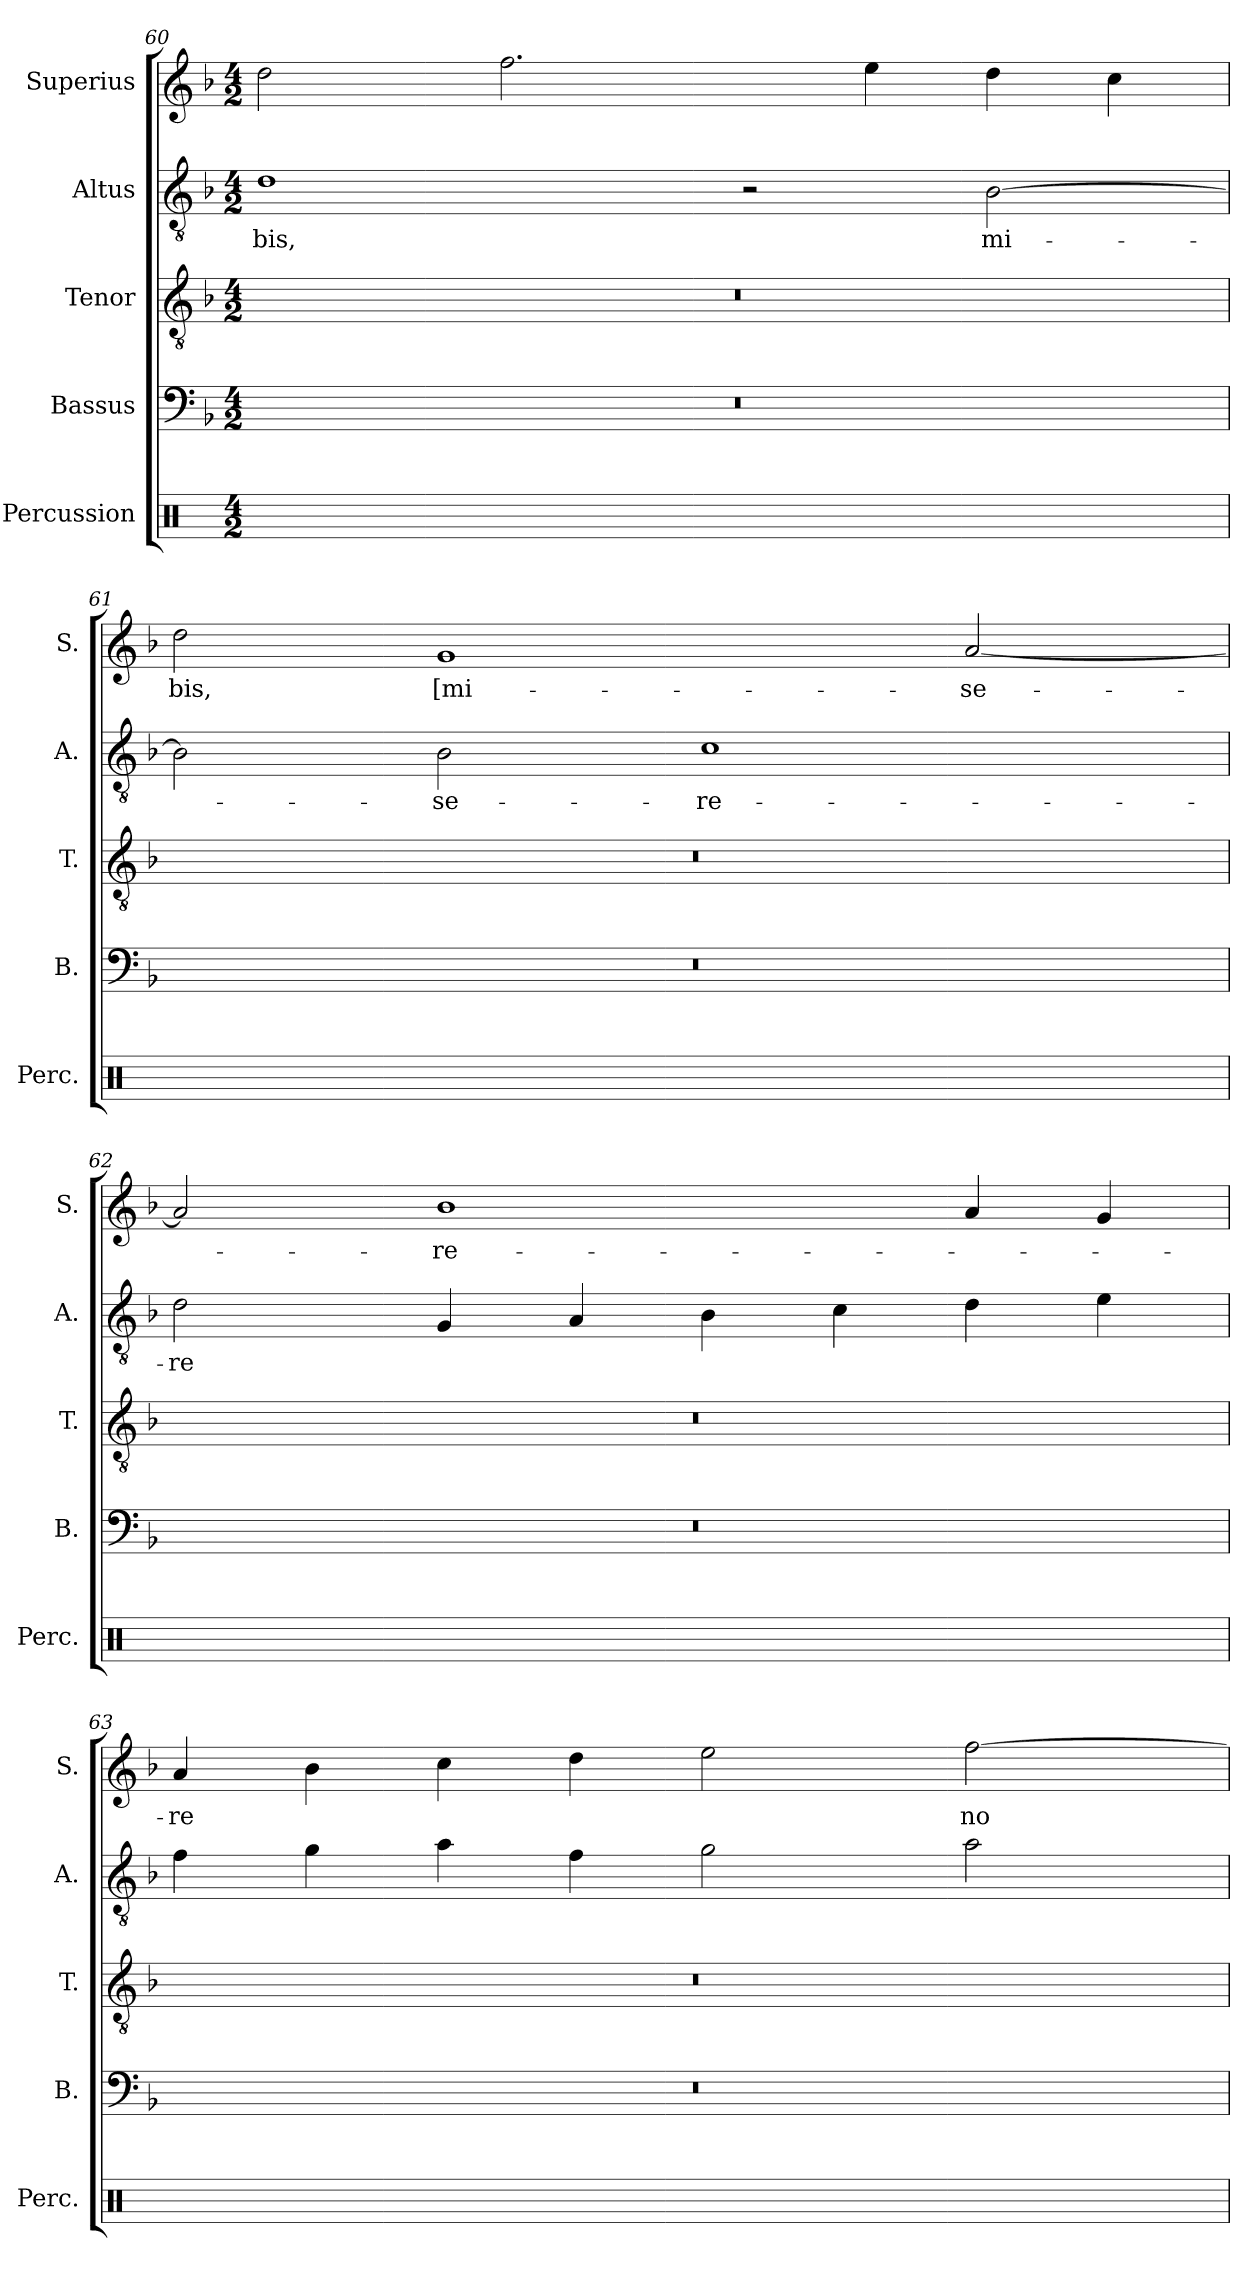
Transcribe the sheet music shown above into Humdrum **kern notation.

**kern	**kern	**kern	**kern	**text	**kern	**text
*part5	*part4	*part3	*part2	*part2	*part1	*part1
*staff5	*staff4	*staff3	*staff2	*staff2	*staff1	*staff1
*I"Percussion	*I"Bassus	*I"Tenor	*I"Altus	*	*I"Superius	*
*I'Perc.	*I'B.	*I'T.	*I'A.	*	*I'S.	*
*clefX	*clefF4	*clefGv2	*clefGv2	*	*clefG2	*
*	*	*ITrd7c12	*ITrd7c12	*	*	*
*k[]	*k[b-]	*k[b-]	*k[b-]	*	*k[b-]	*
*C:	*F:	*F:	*F:	*	*F:	*
*M4/2	*M4/2	*M4/2	*M4/2	*	*M4/2	*
=60	=60	=60	=60	=60	=60	=60
!	!LO:N:vis=1	!LO:N:vis=1	!	!	!	!
!	!	!	!	!LO:LY:b:color=#000000	!	!
16Rei/LLyy	0r	0r	1Di	-bis,	2ddi\	.
16Rei/yy	.	.	.	.	.	.
16Rei/yy	.	.	.	.	.	.
16Rei/JJyy	.	.	.	.	.	.
16Rei/LLyy	.	.	.	.	.	.
16Rei/yy	.	.	.	.	.	.
16Rei/yy	.	.	.	.	.	.
16Rei/JJyy	.	.	.	.	.	.
16Rei/LLyy	.	.	.	.	2.ffi\	.
16Rei/yy	.	.	.	.	.	.
16Rei/yy	.	.	.	.	.	.
16Rei/JJyy	.	.	.	.	.	.
16Rei/LLyy	.	.	.	.	.	.
16Rei/yy	.	.	.	.	.	.
16Rei/yy	.	.	.	.	.	.
16Rei/JJyy	.	.	.	.	.	.
16Rei/LLyy	.	.	2r	.	.	.
16Rei/yy	.	.	.	.	.	.
16Rei/yy	.	.	.	.	.	.
16Rei/JJyy	.	.	.	.	.	.
16Rei/LLyy	.	.	.	.	4eei\	.
16Rei/yy	.	.	.	.	.	.
16Rei/yy	.	.	.	.	.	.
16Rei/JJyy	.	.	.	.	.	.
!	!	!	!	!LO:LY:b:color=#000000	!	!
16Rei/LLyy	.	.	[>2BB-i\	mi-	4ddi\	.
16Rei/yy	.	.	.	.	.	.
16Rei/yy	.	.	.	.	.	.
16Rei/JJyy	.	.	.	.	.	.
16Rei/LLyy	.	.	.	.	4cci\	.
16Rei/yy	.	.	.	.	.	.
16Rei/yy	.	.	.	.	.	.
16Rei/JJyy	.	.	.	.	.	.
=61	=61	=61	=61	=61	=61	=61
!	!LO:N:vis=1	!LO:N:vis=1	!	!	!	!
!	!	!	!	!	!	!LO:LY:b:color=#000000
16Rei/LLyy	0r	0r	2BB-i\]	.	2ddi\	-bis,
16Rei/yy	.	.	.	.	.	.
16Rei/yy	.	.	.	.	.	.
16Rei/JJyy	.	.	.	.	.	.
16Rei/LLyy	.	.	.	.	.	.
16Rei/yy	.	.	.	.	.	.
16Rei/yy	.	.	.	.	.	.
16Rei/JJyy	.	.	.	.	.	.
!	!	!	!	!LO:LY:b:color=#000000	!	!
!	!	!	!	!	!	!LO:LY:b:color=#000000
16Rei/LLyy	.	.	2BB-i\	-se-	1gi	[mi-
16Rei/yy	.	.	.	.	.	.
16Rei/yy	.	.	.	.	.	.
16Rei/JJyy	.	.	.	.	.	.
16Rei/LLyy	.	.	.	.	.	.
16Rei/yy	.	.	.	.	.	.
16Rei/yy	.	.	.	.	.	.
16Rei/JJyy	.	.	.	.	.	.
!	!	!	!	!LO:LY:b:color=#000000	!	!
16Rei/LLyy	.	.	1Ci	-re-	.	.
16Rei/yy	.	.	.	.	.	.
16Rei/yy	.	.	.	.	.	.
16Rei/JJyy	.	.	.	.	.	.
16Rei/LLyy	.	.	.	.	.	.
16Rei/yy	.	.	.	.	.	.
16Rei/yy	.	.	.	.	.	.
16Rei/JJyy	.	.	.	.	.	.
!	!	!	!	!	!	!LO:LY:b:color=#000000
16Rei/LLyy	.	.	.	.	[<2ai/	-se-
16Rei/yy	.	.	.	.	.	.
16Rei/yy	.	.	.	.	.	.
16Rei/JJyy	.	.	.	.	.	.
16Rei/LLyy	.	.	.	.	.	.
16Rei/yy	.	.	.	.	.	.
16Rei/yy	.	.	.	.	.	.
16Rei/JJyy	.	.	.	.	.	.
=62	=62	=62	=62	=62	=62	=62
!	!LO:N:vis=1	!LO:N:vis=1	!	!	!	!
!	!	!	!	!LO:LY:b:color=#000000	!	!
16Rei/LLyy	0r	0r	2Di\	-re	2ai/]	.
16Rei/yy	.	.	.	.	.	.
16Rei/yy	.	.	.	.	.	.
16Rei/JJyy	.	.	.	.	.	.
16Rei/LLyy	.	.	.	.	.	.
16Rei/yy	.	.	.	.	.	.
16Rei/yy	.	.	.	.	.	.
16Rei/JJyy	.	.	.	.	.	.
!	!	!	!	!	!	!LO:LY:b:color=#000000
16Rei/LLyy	.	.	4GGi/	.	1b-i	-re-
16Rei/yy	.	.	.	.	.	.
16Rei/yy	.	.	.	.	.	.
16Rei/JJyy	.	.	.	.	.	.
16Rei/LLyy	.	.	4AAi/	.	.	.
16Rei/yy	.	.	.	.	.	.
16Rei/yy	.	.	.	.	.	.
16Rei/JJyy	.	.	.	.	.	.
16Rei/LLyy	.	.	4BB-i\	.	.	.
16Rei/yy	.	.	.	.	.	.
16Rei/yy	.	.	.	.	.	.
16Rei/JJyy	.	.	.	.	.	.
16Rei/LLyy	.	.	4Ci\	.	.	.
16Rei/yy	.	.	.	.	.	.
16Rei/yy	.	.	.	.	.	.
16Rei/JJyy	.	.	.	.	.	.
16Rei/LLyy	.	.	4Di\	.	4ai/	.
16Rei/yy	.	.	.	.	.	.
16Rei/yy	.	.	.	.	.	.
16Rei/JJyy	.	.	.	.	.	.
16Rei/LLyy	.	.	4Ei\	.	4gi/	.
16Rei/yy	.	.	.	.	.	.
16Rei/yy	.	.	.	.	.	.
16Rei/JJyy	.	.	.	.	.	.
=63	=63	=63	=63	=63	=63	=63
!	!LO:N:vis=1	!LO:N:vis=1	!	!	!	!
!	!	!	!	!	!	!LO:LY:b:color=#000000
16Rei/LLyy	0r	0r	4Fi\	.	4ai/	-re
16Rei/yy	.	.	.	.	.	.
16Rei/yy	.	.	.	.	.	.
16Rei/JJyy	.	.	.	.	.	.
16Rei/LLyy	.	.	4Gi\	.	4b-i\	.
16Rei/yy	.	.	.	.	.	.
16Rei/yy	.	.	.	.	.	.
16Rei/JJyy	.	.	.	.	.	.
16Rei/LLyy	.	.	4Ai\	.	4cci\	.
16Rei/yy	.	.	.	.	.	.
16Rei/yy	.	.	.	.	.	.
16Rei/JJyy	.	.	.	.	.	.
16Rei/LLyy	.	.	4Fi\	.	4ddi\	.
16Rei/yy	.	.	.	.	.	.
16Rei/yy	.	.	.	.	.	.
16Rei/JJyy	.	.	.	.	.	.
16Rei/LLyy	.	.	2Gi\	.	2eei\	.
16Rei/yy	.	.	.	.	.	.
16Rei/yy	.	.	.	.	.	.
16Rei/JJyy	.	.	.	.	.	.
16Rei/LLyy	.	.	.	.	.	.
16Rei/yy	.	.	.	.	.	.
16Rei/yy	.	.	.	.	.	.
16Rei/JJyy	.	.	.	.	.	.
!	!	!	!	!	!	!LO:LY:b:color=#000000
16Rei/LLyy	.	.	2Ai\	.	[>2ffi\	no-
16Rei/yy	.	.	.	.	.	.
16Rei/yy	.	.	.	.	.	.
16Rei/JJyy	.	.	.	.	.	.
16Rei/LLyy	.	.	.	.	.	.
16Rei/yy	.	.	.	.	.	.
16Rei/yy	.	.	.	.	.	.
16Rei/JJyy	.	.	.	.	.	.
=	=	=	=	=	=	=
*-	*-	*-	*-	*-	*-	*-
